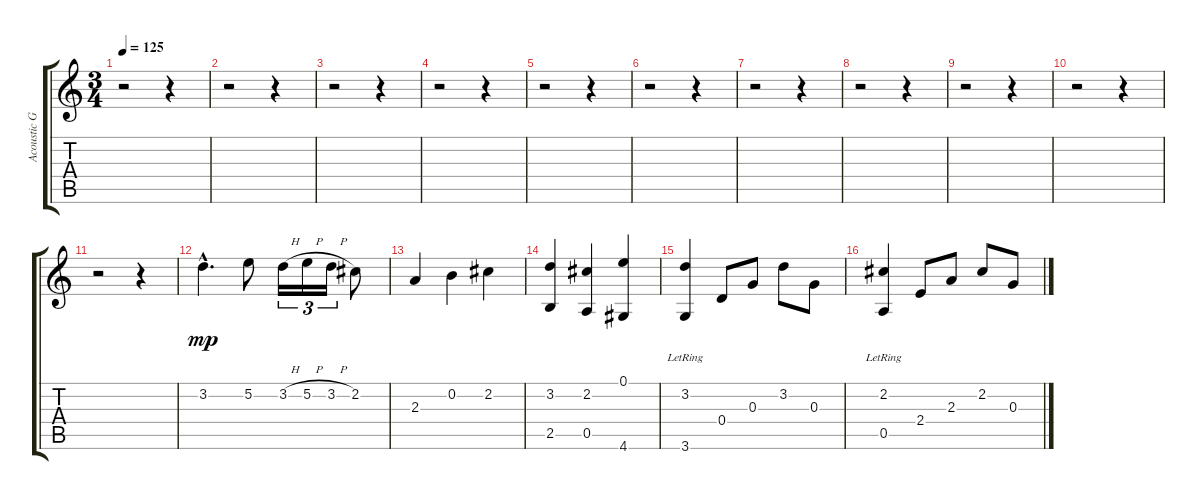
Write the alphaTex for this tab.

\track ("Acoustic Guitar 3" "Acoustic G") {instrument acousticguitarsteel}
\staff {score tabs}
\tuning (E4 B3 G3 D3 A2 E2) {hide}
\ts (3 4)
\tempo 125
\clef g2
\ks c
r.2{dy mp} r.4 |
r.2 r.4 |
r.2 r.4 |
r.2 r.4 |
r.2 r.4 |
r.2 r.4 |
r.2 r.4 |
r.2 r.4 |
r.2 r.4 |
r.2 r.4 |
r.2 r.4 |
3.2{hac}.4{d} 5.2.8 3.2{h}.16{tu (3 2)} 5.2{h}.16{tu (3 2)} 3.2{h}.16{tu (3 2)} 2.2.8 |
2.3.4 0.2.4 2.2.4 |
(3.2 2.5).4 (2.2 0.5).4 (0.1 4.6).4 |
(3.2 3.6{lr}).4 0.4.8 0.3.8 3.2.8 0.3.8 |
(2.2 0.5{lr}).4 2.4.8 2.3.8 2.2.8 0.3.8
